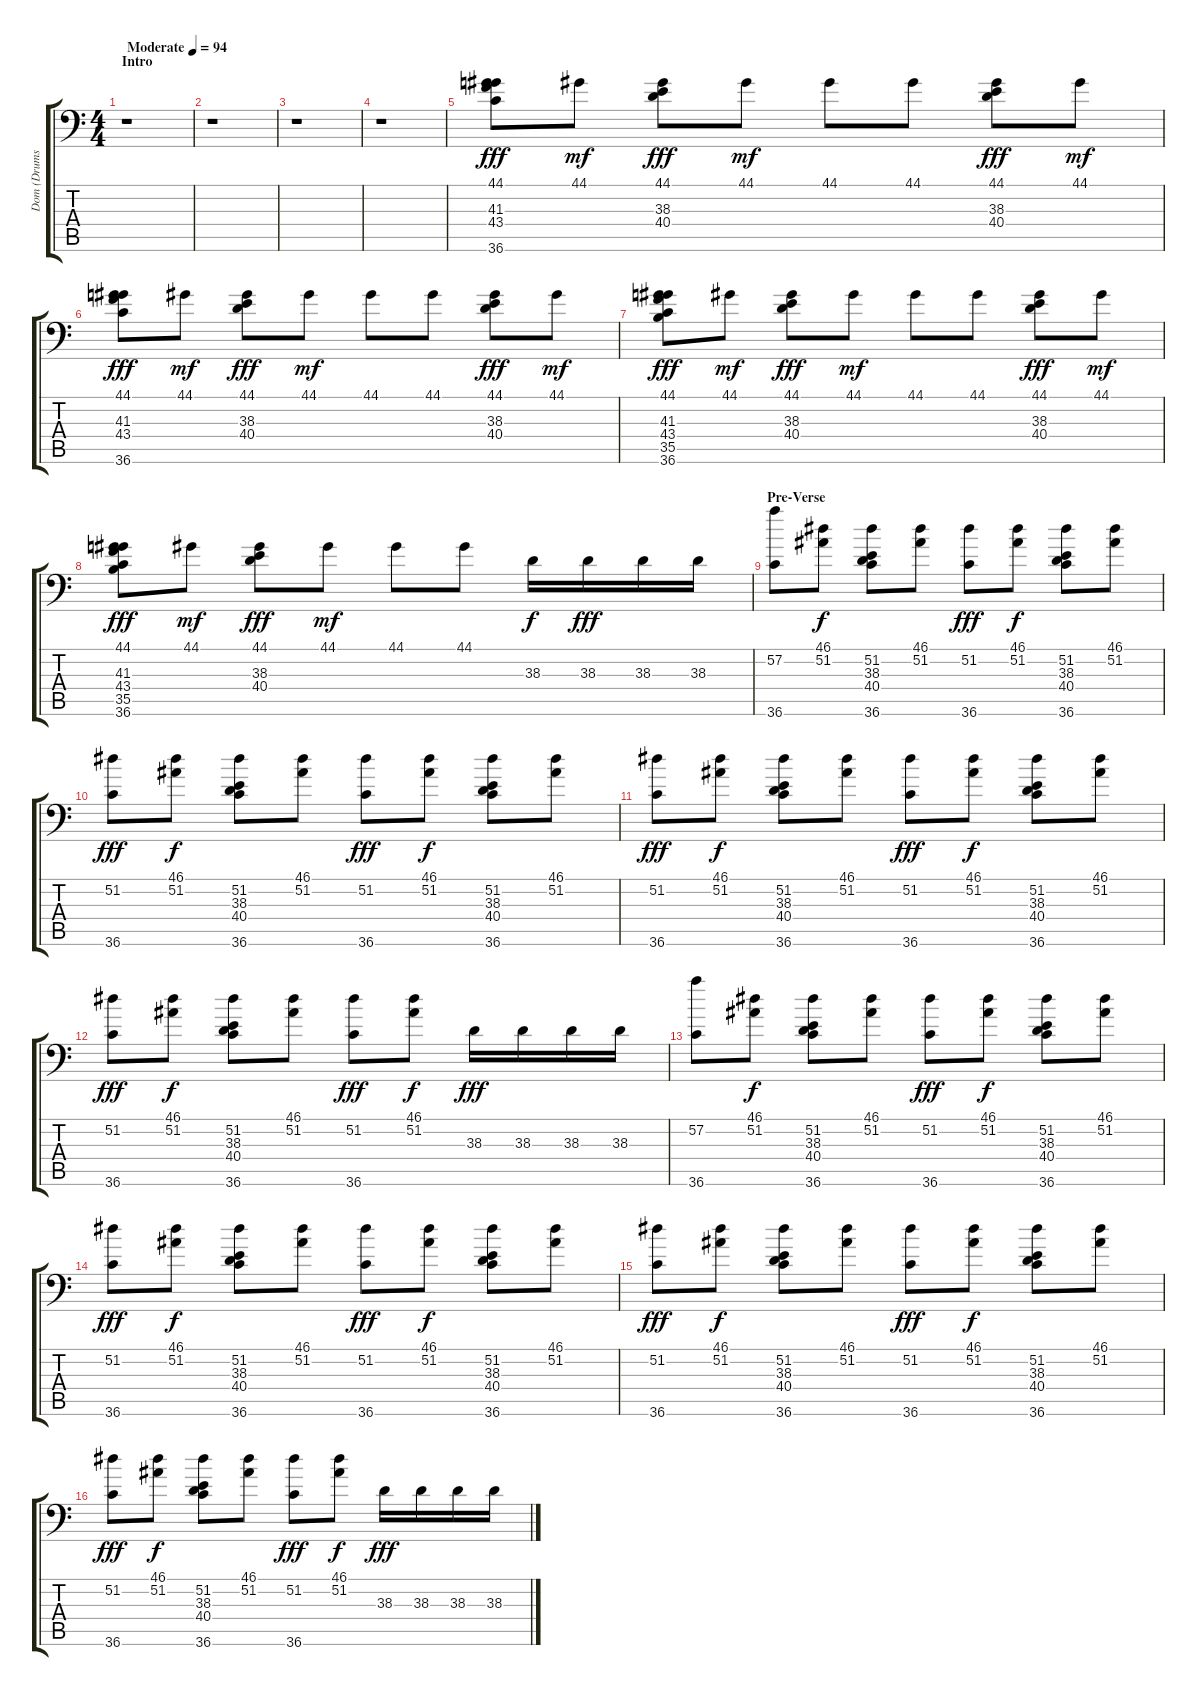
\track ("Dom (Drums)" "Dom (Drums") {instrument acousticgrandpiano}
\staff {score tabs}
\tuning (C-1 C-1 C-1 C-1 C-1 C-1) {hide}
\ts (4 4)
\section ("" "Intro")
\tempo (94 "Moderate")
\clef f4
\ks c
r.1{dy fff instrument acousticgrandpiano} |
r.1 |
r.1 |
r.1 |
(44.1 41.3 43.4 36.6).8 44.1.8{dy mf} (44.1 38.3 40.4).8{dy fff} 44.1.8{dy mf} 44.1.8 44.1.8 (44.1 38.3 40.4).8{dy fff} 44.1.8{dy mf} |
(44.1 41.3 43.4 36.6).8{dy fff} 44.1.8{dy mf} (44.1 38.3 40.4).8{dy fff} 44.1.8{dy mf} 44.1.8 44.1.8 (44.1 38.3 40.4).8{dy fff} 44.1.8{dy mf} |
(44.1 41.3 43.4 35.5 36.6).8{dy fff} 44.1.8{dy mf} (44.1 38.3 40.4).8{dy fff} 44.1.8{dy mf} 44.1.8 44.1.8 (44.1 38.3 40.4).8{dy fff} 44.1.8{dy mf} |
(44.1 41.3 43.4 35.5 36.6).8{dy fff} 44.1.8{dy mf} (44.1 38.3 40.4).8{dy fff} 44.1.8{dy mf} 44.1.8 44.1.8 38.3.16{dy f} 38.3.16{dy fff} 38.3.16 38.3.16 |
\section ("" "Pre-Verse")
(57.2 36.6).8 (46.1 51.2).8{dy f} (51.2 38.3 40.4 36.6).8 (46.1 51.2).8 (51.2 36.6).8{dy fff} (46.1 51.2).8{dy f} (51.2 38.3 40.4 36.6).8 (46.1 51.2).8 |
(51.2 36.6).8{dy fff} (46.1 51.2).8{dy f} (51.2 38.3 40.4 36.6).8 (46.1 51.2).8 (51.2 36.6).8{dy fff} (46.1 51.2).8{dy f} (51.2 38.3 40.4 36.6).8 (46.1 51.2).8 |
(51.2 36.6).8{dy fff} (46.1 51.2).8{dy f} (51.2 38.3 40.4 36.6).8 (46.1 51.2).8 (51.2 36.6).8{dy fff} (46.1 51.2).8{dy f} (51.2 38.3 40.4 36.6).8 (46.1 51.2).8 |
(51.2 36.6).8{dy fff} (46.1 51.2).8{dy f} (51.2 38.3 40.4 36.6).8 (46.1 51.2).8 (51.2 36.6).8{dy fff} (46.1 51.2).8{dy f} 38.3.16{dy fff} 38.3.16 38.3.16 38.3.16 |
(57.2 36.6).8 (46.1 51.2).8{dy f} (51.2 38.3 40.4 36.6).8 (46.1 51.2).8 (51.2 36.6).8{dy fff} (46.1 51.2).8{dy f} (51.2 38.3 40.4 36.6).8 (46.1 51.2).8 |
(51.2 36.6).8{dy fff} (46.1 51.2).8{dy f} (51.2 38.3 40.4 36.6).8 (46.1 51.2).8 (51.2 36.6).8{dy fff} (46.1 51.2).8{dy f} (51.2 38.3 40.4 36.6).8 (46.1 51.2).8 |
(51.2 36.6).8{dy fff} (46.1 51.2).8{dy f} (51.2 38.3 40.4 36.6).8 (46.1 51.2).8 (51.2 36.6).8{dy fff} (46.1 51.2).8{dy f} (51.2 38.3 40.4 36.6).8 (46.1 51.2).8 |
(51.2 36.6).8{dy fff} (46.1 51.2).8{dy f} (51.2 38.3 40.4 36.6).8 (46.1 51.2).8 (51.2 36.6).8{dy fff} (46.1 51.2).8{dy f} 38.3.16{dy fff} 38.3.16 38.3.16 38.3.16
